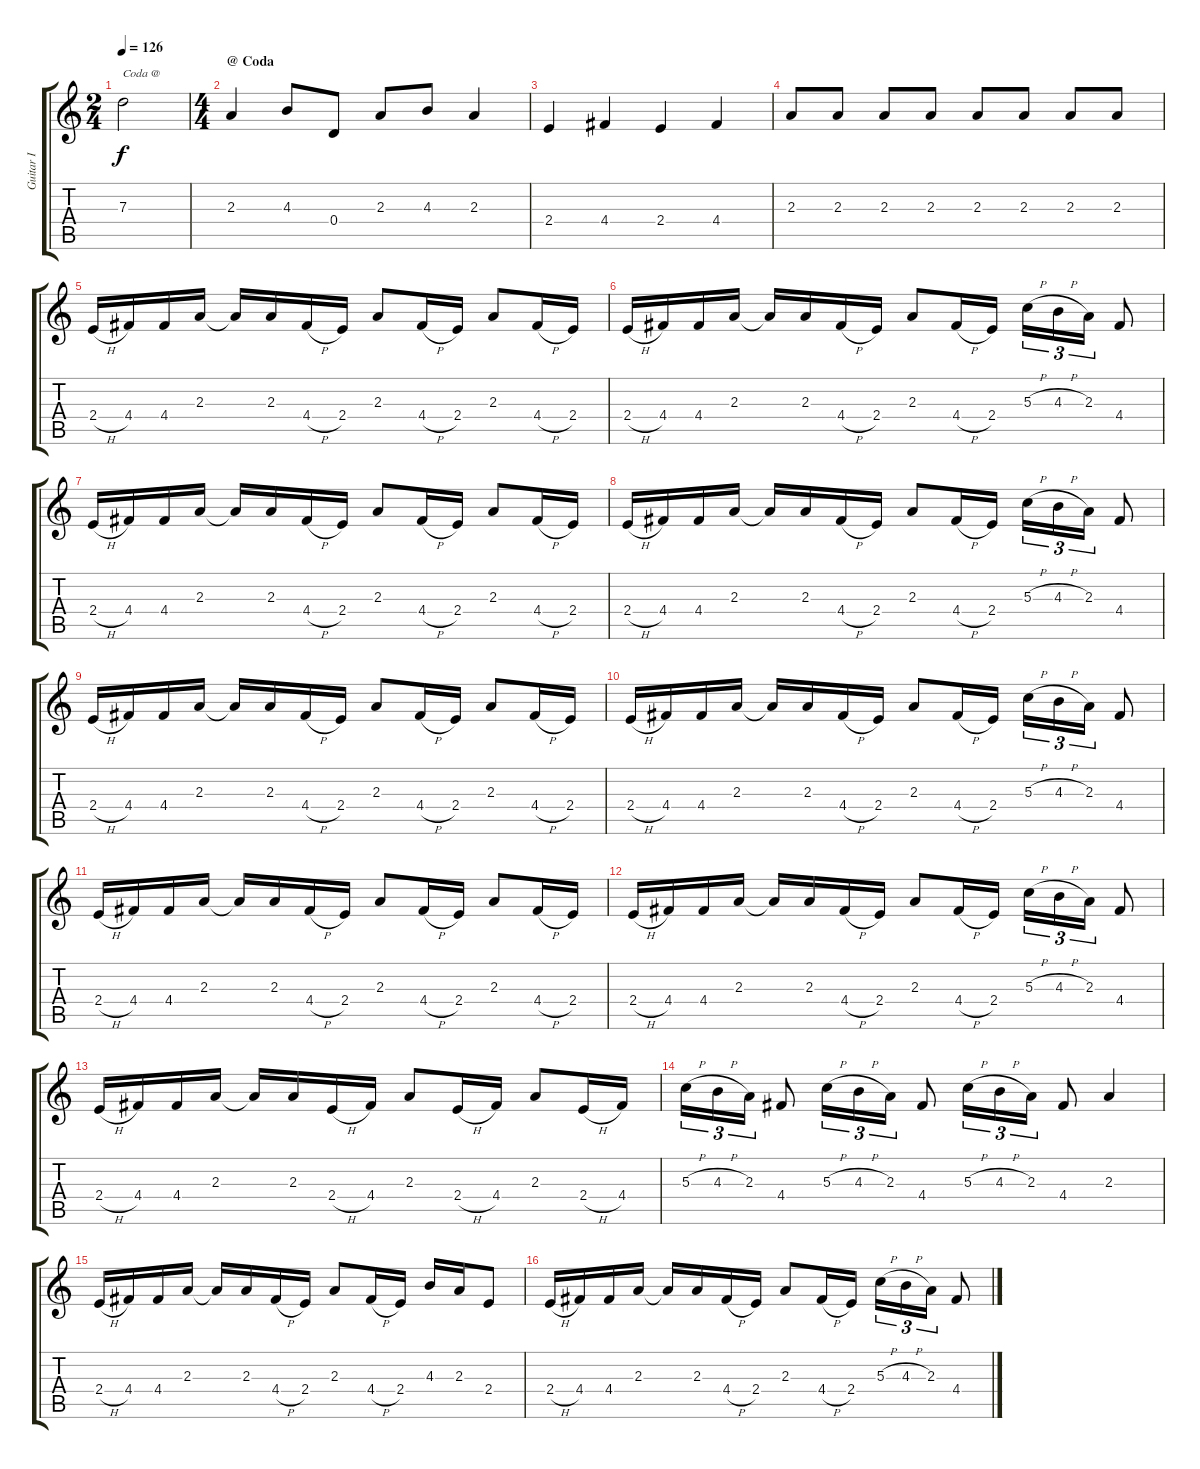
\track ("Guitar I" "Guitar I") {instrument distortionguitar}
\staff {score tabs}
\tuning (E4 B3 G3 D3 A2 E2) {hide}
\ts (2 4)
\tempo 126
\clef g2
\ks c
7.3{t}.2{txt "Coda @" dy f} |
\ts (4 4)
\section ("" "@ Coda")
2.3.4 4.3.8 0.4.8 2.3.8 4.3.8 2.3.4 |
2.4.4 4.4.4 2.4.4 4.4.4 |
2.3.8 2.3.8 2.3.8 2.3.8 2.3.8 2.3.8 2.3.8 2.3.8 |
2.4{h}.16 4.4.16 4.4.16 2.3.16 2.3{t}.16 2.3.16 4.4{h}.16 2.4.16 2.3.8 4.4{h}.16 2.4.16 2.3.8 4.4{h}.16 2.4.16 |
2.4{h}.16 4.4.16 4.4.16 2.3.16 2.3{t}.16 2.3.16 4.4{h}.16 2.4.16 2.3.8 4.4{h}.16 2.4.16 5.3{h}.16{tu (3 2)} 4.3{h}.16{tu (3 2)} 2.3.16{tu (3 2)} 4.4.8 |
2.4{h}.16 4.4.16 4.4.16 2.3.16 2.3{t}.16 2.3.16 4.4{h}.16 2.4.16 2.3.8 4.4{h}.16 2.4.16 2.3.8 4.4{h}.16 2.4.16 |
2.4{h}.16 4.4.16 4.4.16 2.3.16 2.3{t}.16 2.3.16 4.4{h}.16 2.4.16 2.3.8 4.4{h}.16 2.4.16 5.3{h}.16{tu (3 2)} 4.3{h}.16{tu (3 2)} 2.3.16{tu (3 2)} 4.4.8 |
2.4{h}.16 4.4.16 4.4.16 2.3.16 2.3{t}.16 2.3.16 4.4{h}.16 2.4.16 2.3.8 4.4{h}.16 2.4.16 2.3.8 4.4{h}.16 2.4.16 |
2.4{h}.16 4.4.16 4.4.16 2.3.16 2.3{t}.16 2.3.16 4.4{h}.16 2.4.16 2.3.8 4.4{h}.16 2.4.16 5.3{h}.16{tu (3 2)} 4.3{h}.16{tu (3 2)} 2.3.16{tu (3 2)} 4.4.8 |
2.4{h}.16 4.4.16 4.4.16 2.3.16 2.3{t}.16 2.3.16 4.4{h}.16 2.4.16 2.3.8 4.4{h}.16 2.4.16 2.3.8 4.4{h}.16 2.4.16 |
2.4{h}.16 4.4.16 4.4.16 2.3.16 2.3{t}.16 2.3.16 4.4{h}.16 2.4.16 2.3.8 4.4{h}.16 2.4.16 5.3{h}.16{tu (3 2)} 4.3{h}.16{tu (3 2)} 2.3.16{tu (3 2)} 4.4.8 |
2.4{h}.16 4.4.16 4.4.16 2.3.16 2.3{t}.16 2.3.16 2.4{h}.16 4.4.16 2.3.8 2.4{h}.16 4.4.16 2.3.8 2.4{h}.16 4.4.16 |
5.3{h}.16{tu (3 2)} 4.3{h}.16{tu (3 2)} 2.3.16{tu (3 2)} 4.4.8 5.3{h}.16{tu (3 2)} 4.3{h}.16{tu (3 2)} 2.3.16{tu (3 2)} 4.4.8 5.3{h}.16{tu (3 2)} 4.3{h}.16{tu (3 2)} 2.3.16{tu (3 2)} 4.4.8 2.3.4 |
2.4{h}.16 4.4.16 4.4.16 2.3.16 2.3{t}.16 2.3.16 4.4{h}.16 2.4.16 2.3.8 4.4{h}.16 2.4.16 4.3.16 2.3.16 2.4.8 |
2.4{h}.16 4.4.16 4.4.16 2.3.16 2.3{t}.16 2.3.16 4.4{h}.16 2.4.16 2.3.8 4.4{h}.16 2.4.16 5.3{h}.16{tu (3 2)} 4.3{h}.16{tu (3 2)} 2.3.16{tu (3 2)} 4.4.8
